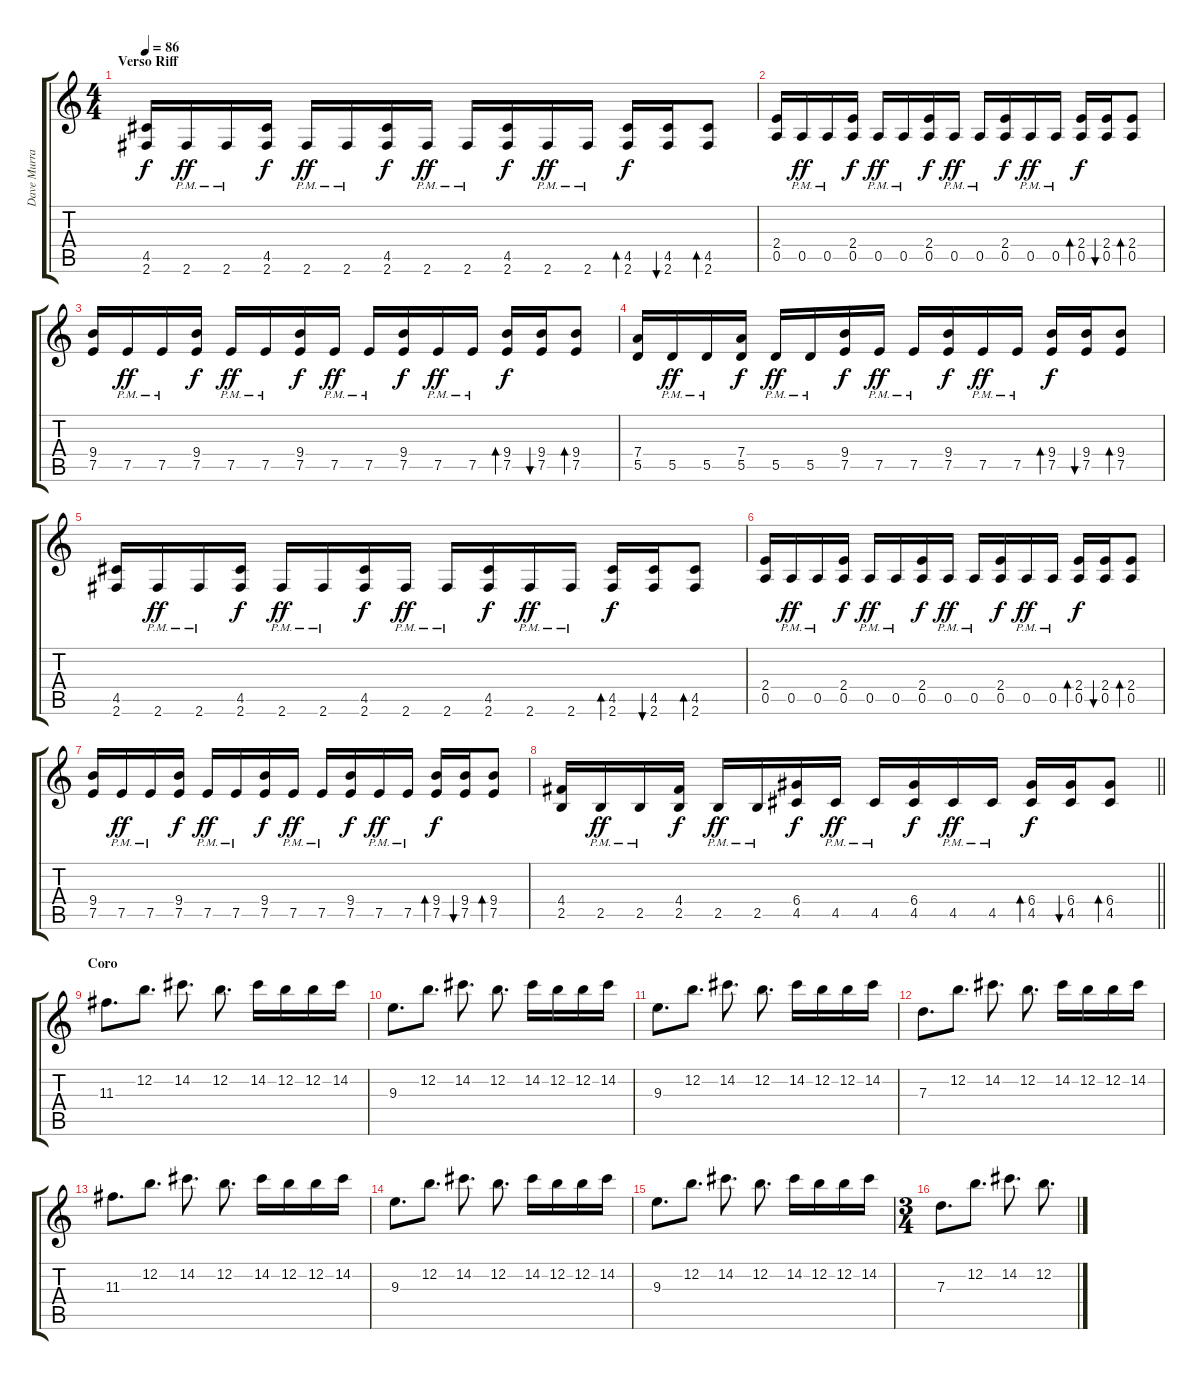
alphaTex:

\track ("Dave Murray" "Dave Murra") {instrument distortionguitar}
\staff {score tabs}
\tuning (E4 B3 G3 D3 A2 E2) {hide}
\ts (4 4)
\section ("" "Verso Riff")
\tempo 86
\clef g2
\ks c
(4.5 2.6).16{dy f} 2.6{pm}.16{dy ff} 2.6{pm}.16 (4.5 2.6).16{dy f} 2.6{pm}.16{dy ff} 2.6{pm}.16 (4.5 2.6).16{dy f} 2.6{pm}.16{dy ff} 2.6{pm}.16 (4.5 2.6).16{dy f} 2.6{pm}.16{dy ff} 2.6{pm}.16 (4.5 2.6).16{bd 30 dy f} (4.5 2.6).16{bu 30} (4.5 2.6).8{bd 30} |
(2.4 0.5).16 0.5{pm}.16{dy ff} 0.5{pm}.16 (2.4 0.5).16{dy f} 0.5{pm}.16{dy ff} 0.5{pm}.16 (2.4 0.5).16{dy f} 0.5{pm}.16{dy ff} 0.5{pm}.16 (2.4 0.5).16{dy f} 0.5{pm}.16{dy ff} 0.5{pm}.16 (2.4 0.5).16{bd 30 dy f} (2.4 0.5).16{bu 30} (2.4 0.5).8{bd 30} |
(9.4 7.5).16 7.5{pm}.16{dy ff} 7.5{pm}.16 (9.4 7.5).16{dy f} 7.5{pm}.16{dy ff} 7.5{pm}.16 (9.4 7.5).16{dy f} 7.5{pm}.16{dy ff} 7.5{pm}.16 (9.4 7.5).16{dy f} 7.5{pm}.16{dy ff} 7.5{pm}.16 (9.4 7.5).16{bd 30 dy f} (9.4 7.5).16{bu 30} (9.4 7.5).8{bd 30} |
(7.4 5.5).16 5.5{pm}.16{dy ff} 5.5{pm}.16 (7.4 5.5).16{dy f} 5.5{pm}.16{dy ff} 5.5{pm}.16 (9.4 7.5).16{dy f} 7.5{pm}.16{dy ff} 7.5{pm}.16 (9.4 7.5).16{dy f} 7.5{pm}.16{dy ff} 7.5{pm}.16 (9.4 7.5).16{bd 30 dy f} (9.4 7.5).16{bu 30} (9.4 7.5).8{bd 30} |
(4.5 2.6).16 2.6{pm}.16{dy ff} 2.6{pm}.16 (4.5 2.6).16{dy f} 2.6{pm}.16{dy ff} 2.6{pm}.16 (4.5 2.6).16{dy f} 2.6{pm}.16{dy ff} 2.6{pm}.16 (4.5 2.6).16{dy f} 2.6{pm}.16{dy ff} 2.6{pm}.16 (4.5 2.6).16{bd 30 dy f} (4.5 2.6).16{bu 30} (4.5 2.6).8{bd 30} |
(2.4 0.5).16 0.5{pm}.16{dy ff} 0.5{pm}.16 (2.4 0.5).16{dy f} 0.5{pm}.16{dy ff} 0.5{pm}.16 (2.4 0.5).16{dy f} 0.5{pm}.16{dy ff} 0.5{pm}.16 (2.4 0.5).16{dy f} 0.5{pm}.16{dy ff} 0.5{pm}.16 (2.4 0.5).16{bd 30 dy f} (2.4 0.5).16{bu 30} (2.4 0.5).8{bd 30} |
(9.4 7.5).16 7.5{pm}.16{dy ff} 7.5{pm}.16 (9.4 7.5).16{dy f} 7.5{pm}.16{dy ff} 7.5{pm}.16 (9.4 7.5).16{dy f} 7.5{pm}.16{dy ff} 7.5{pm}.16 (9.4 7.5).16{dy f} 7.5{pm}.16{dy ff} 7.5{pm}.16 (9.4 7.5).16{bd 30 dy f} (9.4 7.5).16{bu 30} (9.4 7.5).8{bd 30} |
\barLineRight lightlight
(4.4 2.5).16 2.5{pm}.16{dy ff} 2.5{pm}.16 (4.4 2.5).16{dy f} 2.5{pm}.16{dy ff} 2.5{pm}.16 (6.4 4.5).16{dy f} 4.5{pm}.16{dy ff} 4.5{pm}.16 (6.4 4.5).16{dy f} 4.5{pm}.16{dy ff} 4.5{pm}.16 (6.4 4.5).16{bd 30 dy f} (6.4 4.5).16{bu 30} (6.4 4.5).8{bd 30} |
\section ("" "Coro")
11.3.8{d} 12.2.8{d} 14.2.8{d} 12.2.8{d} 14.2.16 12.2.16 12.2.16 14.2.16 |
9.3.8{d} 12.2.8{d} 14.2.8{d} 12.2.8{d} 14.2.16 12.2.16 12.2.16 14.2.16 |
9.3.8{d} 12.2.8{d} 14.2.8{d} 12.2.8{d} 14.2.16 12.2.16 12.2.16 14.2.16 |
7.3.8{d} 12.2.8{d} 14.2.8{d} 12.2.8{d} 14.2.16 12.2.16 12.2.16 14.2.16 |
11.3.8{d} 12.2.8{d} 14.2.8{d} 12.2.8{d} 14.2.16 12.2.16 12.2.16 14.2.16 |
9.3.8{d} 12.2.8{d} 14.2.8{d} 12.2.8{d} 14.2.16 12.2.16 12.2.16 14.2.16 |
9.3.8{d} 12.2.8{d} 14.2.8{d} 12.2.8{d} 14.2.16 12.2.16 12.2.16 14.2.16 |
\ts (3 4)
7.3.8{d} 12.2.8{d} 14.2.8{d} 12.2.8{d}
